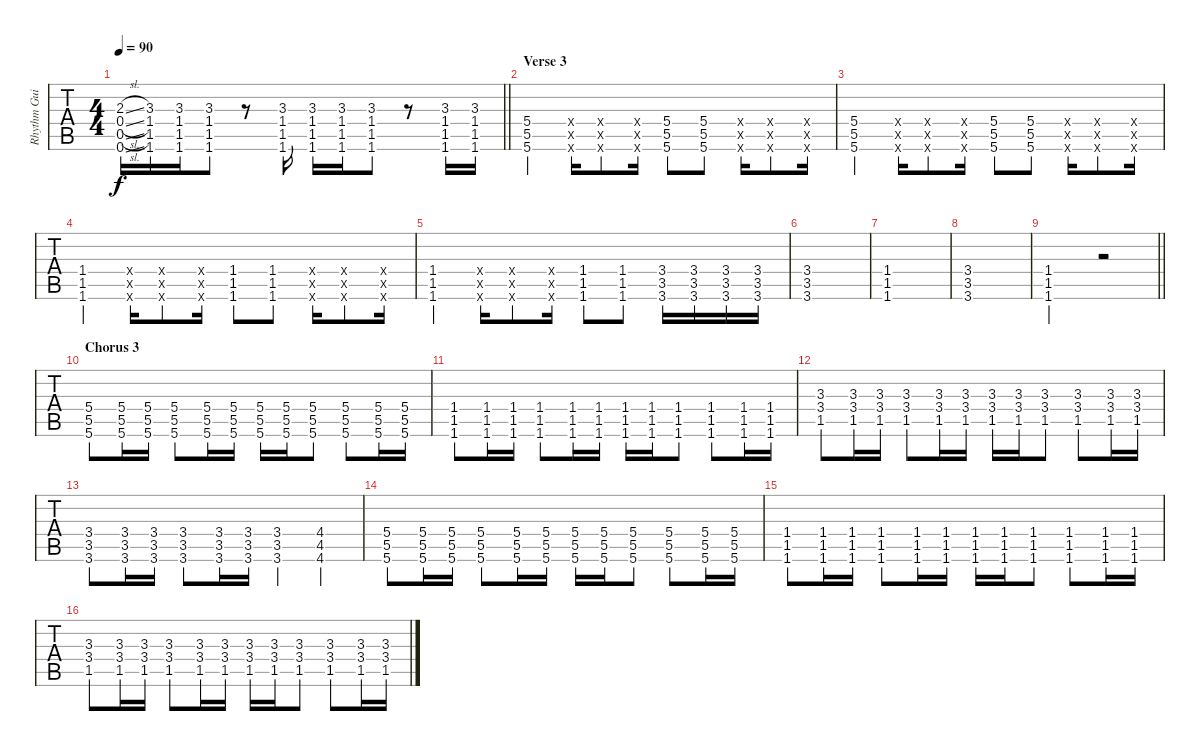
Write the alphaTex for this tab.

\track ("Rhythm Guitar" "Rhythm Gui") {instrument distortionguitar}
\staff {tabs}
\tuning (D4 A3 F3 C3 G2 C2) {hide}
\ts (4 4)
\tempo 90
\clef g2
\barLineRight lightlight
\ks c
(2.3{sl} 0.4{sl} 0.5{sl} 0.6{sl}).16{dy f} (3.3 1.4 1.5 1.6).16 (3.3 1.4 1.5 1.6).16 (3.3 1.4 1.5 1.6).8 r.8 (3.3 1.4 1.5 1.6).16 (3.3 1.4 1.5 1.6).16 (3.3 1.4 1.5 1.6).16 (3.3 1.4 1.5 1.6).8 r.8 (3.3 1.4 1.5 1.6).16 (3.3 1.4 1.5 1.6).16 |
\section ("" "Verse 3")
(5.4 5.5 5.6).4 (0.4{x} 0.5{x} 0.6{x}).16 (0.4{x} 0.5{x} 0.6{x}).8 (0.4{x} 0.5{x} 0.6{x}).16 (5.4 5.5 5.6).8 (5.4 5.5 5.6).8 (0.4{x} 0.5{x} 0.6{x}).16 (0.4{x} 0.5{x} 0.6{x}).8 (0.4{x} 0.5{x} 0.6{x}).16 |
(5.4 5.5 5.6).4 (0.4{x} 0.5{x} 0.6{x}).16 (0.4{x} 0.5{x} 0.6{x}).8 (0.4{x} 0.5{x} 0.6{x}).16 (5.4 5.5 5.6).8 (5.4 5.5 5.6).8 (0.4{x} 0.5{x} 0.6{x}).16 (0.4{x} 0.5{x} 0.6{x}).8 (0.4{x} 0.5{x} 0.6{x}).16 |
(1.4 1.5 1.6).4 (0.4{x} 0.5{x} 0.6{x}).16 (0.4{x} 0.5{x} 0.6{x}).8 (0.4{x} 0.5{x} 0.6{x}).16 (1.4 1.5 1.6).8 (1.4 1.5 1.6).8 (0.4{x} 0.5{x} 0.6{x}).16 (0.4{x} 0.5{x} 0.6{x}).8 (0.4{x} 0.5{x} 0.6{x}).16 |
(1.4 1.5 1.6).4 (0.4{x} 0.5{x} 0.6{x}).16 (0.4{x} 0.5{x} 0.6{x}).8 (0.4{x} 0.5{x} 0.6{x}).16 (1.4 1.5 1.6).8 (1.4 1.5 1.6).8 (3.4 3.5 3.6).16 (3.4 3.5 3.6).16 (3.4 3.5 3.6).16 (3.4 3.5 3.6).16 |
(3.4 3.5 3.6).1 |
(1.4 1.5 1.6).1 |
(3.4 3.5 3.6).1 |
\barLineRight lightlight
(1.4 1.5 1.6).2 r.2 |
\section ("" "Chorus 3")
(5.4 5.5 5.6).8 (5.4 5.5 5.6).16 (5.4 5.5 5.6).16 (5.4 5.5 5.6).8 (5.4 5.5 5.6).16 (5.4 5.5 5.6).16 (5.4 5.5 5.6).16 (5.4 5.5 5.6).16 (5.4 5.5 5.6).8 (5.4 5.5 5.6).8 (5.4 5.5 5.6).16 (5.4 5.5 5.6).16 |
(1.4 1.5 1.6).8 (1.4 1.5 1.6).16 (1.4 1.5 1.6).16 (1.4 1.5 1.6).8 (1.4 1.5 1.6).16 (1.4 1.5 1.6).16 (1.4 1.5 1.6).16 (1.4 1.5 1.6).16 (1.4 1.5 1.6).8 (1.4 1.5 1.6).8 (1.4 1.5 1.6).16 (1.4 1.5 1.6).16 |
(3.3 3.4 1.5).8 (3.3 3.4 1.5).16 (3.3 3.4 1.5).16 (3.3 3.4 1.5).8 (3.3 3.4 1.5).16 (3.3 3.4 1.5).16 (3.3 3.4 1.5).16 (3.3 3.4 1.5).16 (3.3 3.4 1.5).8 (3.3 3.4 1.5).8 (3.3 3.4 1.5).16 (3.3 3.4 1.5).16 |
(3.4 3.5 3.6).8 (3.4 3.5 3.6).16 (3.4 3.5 3.6).16 (3.4 3.5 3.6).8 (3.4 3.5 3.6).16 (3.4 3.5 3.6).16 (3.4 3.5 3.6).4 (4.4 4.5 4.6).4 |
(5.4 5.5 5.6).8 (5.4 5.5 5.6).16 (5.4 5.5 5.6).16 (5.4 5.5 5.6).8 (5.4 5.5 5.6).16 (5.4 5.5 5.6).16 (5.4 5.5 5.6).16 (5.4 5.5 5.6).16 (5.4 5.5 5.6).8 (5.4 5.5 5.6).8 (5.4 5.5 5.6).16 (5.4 5.5 5.6).16 |
(1.4 1.5 1.6).8 (1.4 1.5 1.6).16 (1.4 1.5 1.6).16 (1.4 1.5 1.6).8 (1.4 1.5 1.6).16 (1.4 1.5 1.6).16 (1.4 1.5 1.6).16 (1.4 1.5 1.6).16 (1.4 1.5 1.6).8 (1.4 1.5 1.6).8 (1.4 1.5 1.6).16 (1.4 1.5 1.6).16 |
(3.3 3.4 1.5).8 (3.3 3.4 1.5).16 (3.3 3.4 1.5).16 (3.3 3.4 1.5).8 (3.3 3.4 1.5).16 (3.3 3.4 1.5).16 (3.3 3.4 1.5).16 (3.3 3.4 1.5).16 (3.3 3.4 1.5).8 (3.3 3.4 1.5).8 (3.3 3.4 1.5).16 (3.3 3.4 1.5).16
